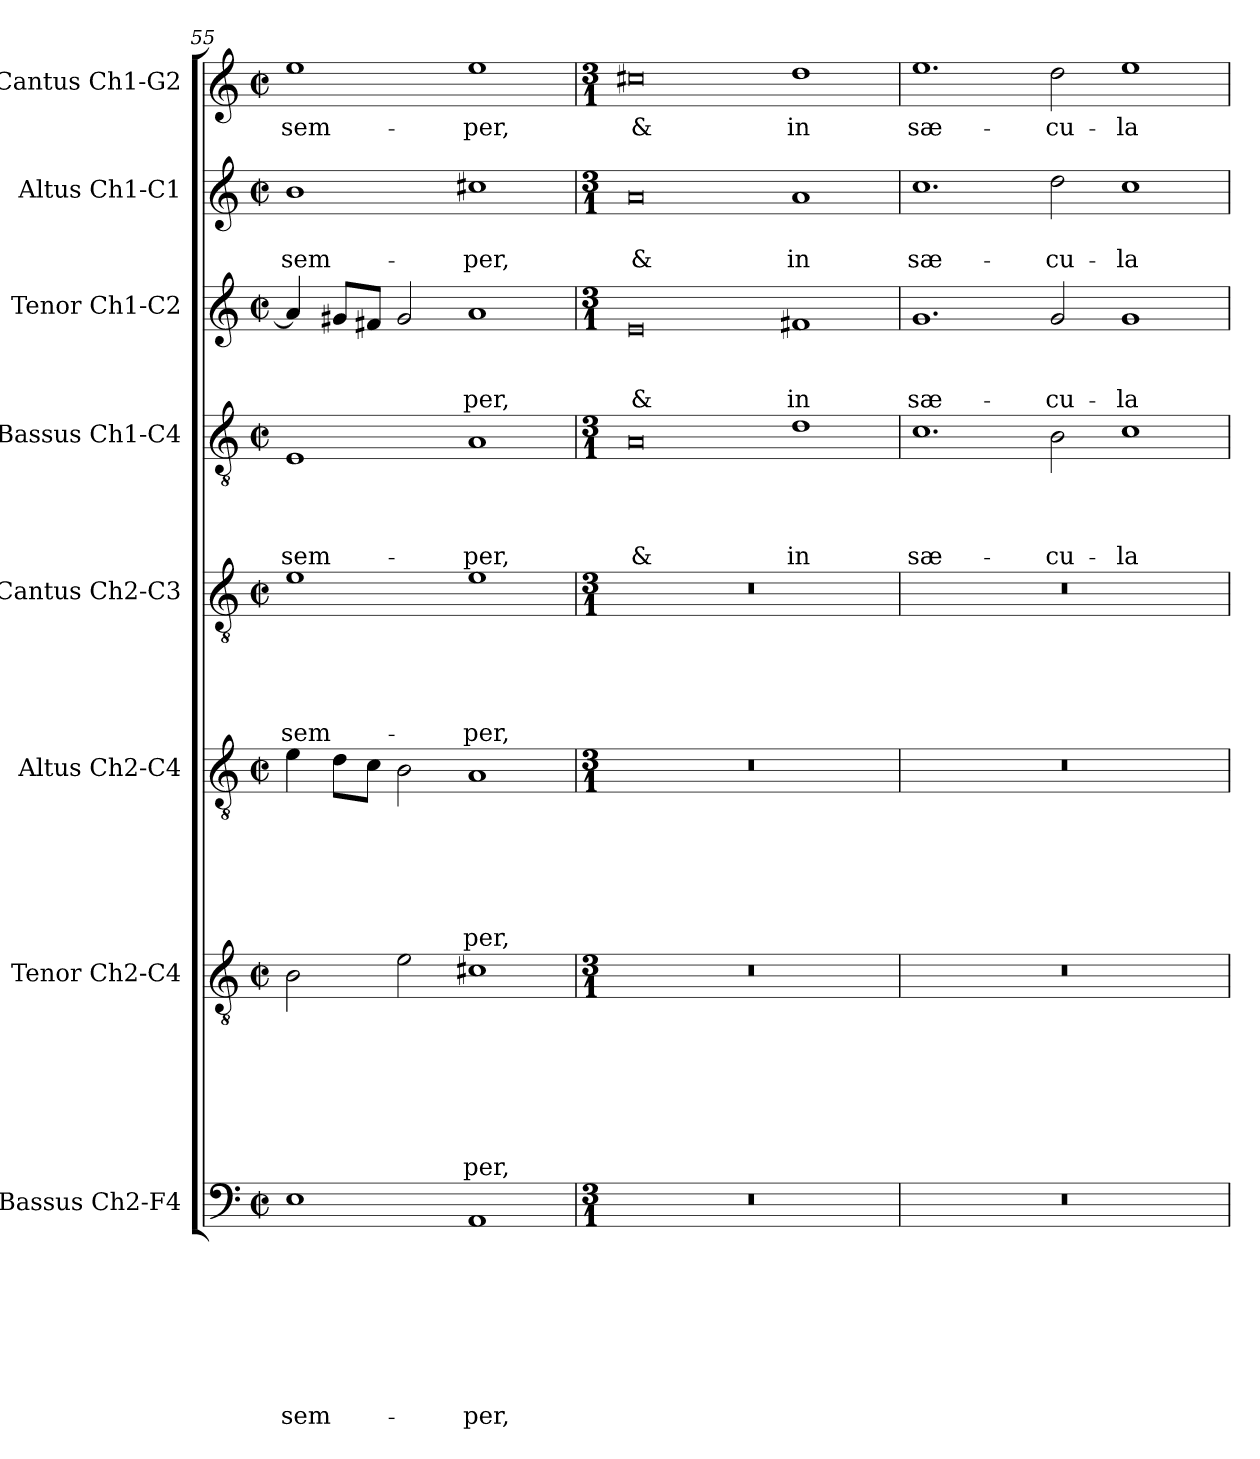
**kern	**text	**text	**text	**text	**text	**text	**text	**text	**kern	**text	**text	**text	**text	**text	**text	**text	**kern	**text	**text	**text	**text	**text	**text	**kern	**text	**text	**text	**text	**text	**kern	**text	**text	**text	**text	**kern	**text	**text	**text	**kern	**text	**text	**kern	**text
*part8	*part8	*part8	*part8	*part8	*part8	*part8	*part8	*part8	*part7	*part7	*part7	*part7	*part7	*part7	*part7	*part7	*part6	*part6	*part6	*part6	*part6	*part6	*part6	*part5	*part5	*part5	*part5	*part5	*part5	*part4	*part4	*part4	*part4	*part4	*part3	*part3	*part3	*part3	*part2	*part2	*part2	*part1	*part1
*staff8	*staff8	*staff8	*staff8	*staff8	*staff8	*staff8	*staff8	*staff8	*staff7	*staff7	*staff7	*staff7	*staff7	*staff7	*staff7	*staff7	*staff6	*staff6	*staff6	*staff6	*staff6	*staff6	*staff6	*staff5	*staff5	*staff5	*staff5	*staff5	*staff5	*staff4	*staff4	*staff4	*staff4	*staff4	*staff3	*staff3	*staff3	*staff3	*staff2	*staff2	*staff2	*staff1	*staff1
*I"Bassus Ch2-F4	*	*	*	*	*	*	*	*	*I"Tenor Ch2-C4	*	*	*	*	*	*	*	*I"Altus Ch2-C4	*	*	*	*	*	*	*I"Cantus Ch2-C3	*	*	*	*	*	*I"Bassus Ch1-C4	*	*	*	*	*I"Tenor Ch1-C2	*	*	*	*I"Altus Ch1-C1	*	*	*I"Cantus Ch1-G2	*
*I'B2	*	*	*	*	*	*	*	*	*I'T2	*	*	*	*	*	*	*	*I'A2	*	*	*	*	*	*	*I'C2	*	*	*	*	*	*I'B	*	*	*	*	*I'T	*	*	*	*I'A	*	*	*I'C	*
*clefF4	*	*	*	*	*	*	*	*	*clefGv2	*	*	*	*	*	*	*	*clefGv2	*	*	*	*	*	*	*clefGv2	*	*	*	*	*	*clefGv2	*	*	*	*	*clefG2	*	*	*	*clefG2	*	*	*clefG2	*
*k[]	*	*	*	*	*	*	*	*	*k[]	*	*	*	*	*	*	*	*k[]	*	*	*	*	*	*	*k[]	*	*	*	*	*	*k[]	*	*	*	*	*k[]	*	*	*	*k[]	*	*	*k[]	*
*C:	*	*	*	*	*	*	*	*	*C:	*	*	*	*	*	*	*	*C:	*	*	*	*	*	*	*C:	*	*	*	*	*	*C:	*	*	*	*	*C:	*	*	*	*C:	*	*	*C:	*
*M2/2	*	*	*	*	*	*	*	*	*M2/2	*	*	*	*	*	*	*	*M2/2	*	*	*	*	*	*	*M2/2	*	*	*	*	*	*M2/2	*	*	*	*	*M2/2	*	*	*	*M2/2	*	*	*M2/2	*
*met(c|)	*	*	*	*	*	*	*	*	*met(c|)	*	*	*	*	*	*	*	*met(c|)	*	*	*	*	*	*	*met(c|)	*	*	*	*	*	*met(c|)	*	*	*	*	*met(c|)	*	*	*	*met(c|)	*	*	*met(c|)	*
=55	=55	=55	=55	=55	=55	=55	=55	=55	=55	=55	=55	=55	=55	=55	=55	=55	=55	=55	=55	=55	=55	=55	=55	=55	=55	=55	=55	=55	=55	=55	=55	=55	=55	=55	=55	=55	=55	=55	=55	=55	=55	=55	=55
!	!	!	!	!	!	!	!	!LO:LY:b	!	!	!	!	!	!	!	!	!	!	!	!	!	!	!	!	!	!	!	!	!LO:LY:b	!	!	!	!	!LO:LY:b	!	!	!	!	!	!	!LO:LY:b	!	!LO:LY:b
1E	.	.	.	.	.	.	.	sem-	2B\	.	.	.	.	.	.	.	4e\	.	.	.	.	.	.	1e	.	.	.	.	sem-	1E	.	.	.	sem-	4a/]	.	.	.	1b	.	sem-	1ee	sem-
.	.	.	.	.	.	.	.	.	.	.	.	.	.	.	.	.	8d\L	.	.	.	.	.	.	.	.	.	.	.	.	.	.	.	.	.	8g#X/L	.	.	.	.	.	.	.	.
.	.	.	.	.	.	.	.	.	.	.	.	.	.	.	.	.	8c\J	.	.	.	.	.	.	.	.	.	.	.	.	.	.	.	.	.	8f#X/J	.	.	.	.	.	.	.	.
.	.	.	.	.	.	.	.	.	2e\	.	.	.	.	.	.	.	2B\	.	.	.	.	.	.	.	.	.	.	.	.	.	.	.	.	.	2g#/	.	.	.	.	.	.	.	.
!	!	!	!	!	!	!	!	!LO:LY:b	!	!	!	!	!	!	!	!LO:LY:b	!	!	!	!	!	!	!LO:LY:b	!	!	!	!	!	!LO:LY:b	!	!	!	!	!LO:LY:b	!	!	!	!LO:LY:b	!	!	!LO:LY:b	!	!LO:LY:b
1AA	.	.	.	.	.	.	.	-per,	1c#X	.	.	.	.	.	.	-per,	1A	.	.	.	.	.	-per,	1e	.	.	.	.	-per,	1A	.	.	.	-per,	1a	.	.	-per,	1cc#X	.	-per,	1ee	-per,
!!LO:LB:g=z
=56	=56	=56	=56	=56	=56	=56	=56	=56	=56	=56	=56	=56	=56	=56	=56	=56	=56	=56	=56	=56	=56	=56	=56	=56	=56	=56	=56	=56	=56	=56	=56	=56	=56	=56	=56	=56	=56	=56	=56	=56	=56	=56	=56
*M3/1	*	*	*	*	*	*	*	*	*M3/1	*	*	*	*	*	*	*	*M3/1	*	*	*	*	*	*	*M3/1	*	*	*	*	*	*M3/1	*	*	*	*	*M3/1	*	*	*	*M3/1	*	*	*M3/1	*
!	!	!	!	!	!	!	!	!	!	!	!	!	!	!	!	!	!	!	!	!	!	!	!	!	!	!	!	!	!	!	!	!	!	!LO:LY:b	!	!	!	!LO:LY:b	!	!	!LO:LY:b	!	!LO:LY:b
0.r	.	.	.	.	.	.	.	.	0.r	.	.	.	.	.	.	.	0.r	.	.	.	.	.	.	0.r	.	.	.	.	.	0A	.	.	.	&	0e	.	.	&	0a	.	&	0cc#X	&
!	!	!	!	!	!	!	!	!	!	!	!	!	!	!	!	!	!	!	!	!	!	!	!	!	!	!	!	!	!	!	!	!	!	!LO:LY:b	!	!	!	!LO:LY:b	!	!	!LO:LY:b	!	!LO:LY:b
.	.	.	.	.	.	.	.	.	.	.	.	.	.	.	.	.	.	.	.	.	.	.	.	.	.	.	.	.	.	1d	.	.	.	in	1f#X	.	.	in	1a	.	in	1dd	in
=57	=57	=57	=57	=57	=57	=57	=57	=57	=57	=57	=57	=57	=57	=57	=57	=57	=57	=57	=57	=57	=57	=57	=57	=57	=57	=57	=57	=57	=57	=57	=57	=57	=57	=57	=57	=57	=57	=57	=57	=57	=57	=57	=57
!	!	!	!	!	!	!	!	!	!	!	!	!	!	!	!	!	!	!	!	!	!	!	!	!	!	!	!	!	!	!	!	!	!	!LO:LY:b	!	!	!	!LO:LY:b	!	!	!LO:LY:b	!	!LO:LY:b
0.r	.	.	.	.	.	.	.	.	0.r	.	.	.	.	.	.	.	0.r	.	.	.	.	.	.	0.r	.	.	.	.	.	1.c	.	.	.	sæ-	1.g	.	.	sæ-	1.cc	.	sæ-	1.ee	sæ-
!	!	!	!	!	!	!	!	!	!	!	!	!	!	!	!	!	!	!	!	!	!	!	!	!	!	!	!	!	!	!	!	!	!	!LO:LY:b	!	!	!	!LO:LY:b	!	!	!LO:LY:b	!	!LO:LY:b
.	.	.	.	.	.	.	.	.	.	.	.	.	.	.	.	.	.	.	.	.	.	.	.	.	.	.	.	.	.	2B\	.	.	.	-cu-	2g/	.	.	-cu-	2dd\	.	-cu-	2dd\	-cu-
!	!	!	!	!	!	!	!	!	!	!	!	!	!	!	!	!	!	!	!	!	!	!	!	!	!	!	!	!	!	!	!	!	!	!LO:LY:b	!	!	!	!LO:LY:b	!	!	!LO:LY:b	!	!LO:LY:b
.	.	.	.	.	.	.	.	.	.	.	.	.	.	.	.	.	.	.	.	.	.	.	.	.	.	.	.	.	.	1c	.	.	.	-la	1g	.	.	-la	1cc	.	-la	1ee	-la
=	=	=	=	=	=	=	=	=	=	=	=	=	=	=	=	=	=	=	=	=	=	=	=	=	=	=	=	=	=	=	=	=	=	=	=	=	=	=	=	=	=	=	=
*-	*-	*-	*-	*-	*-	*-	*-	*-	*-	*-	*-	*-	*-	*-	*-	*-	*-	*-	*-	*-	*-	*-	*-	*-	*-	*-	*-	*-	*-	*-	*-	*-	*-	*-	*-	*-	*-	*-	*-	*-	*-	*-	*-
